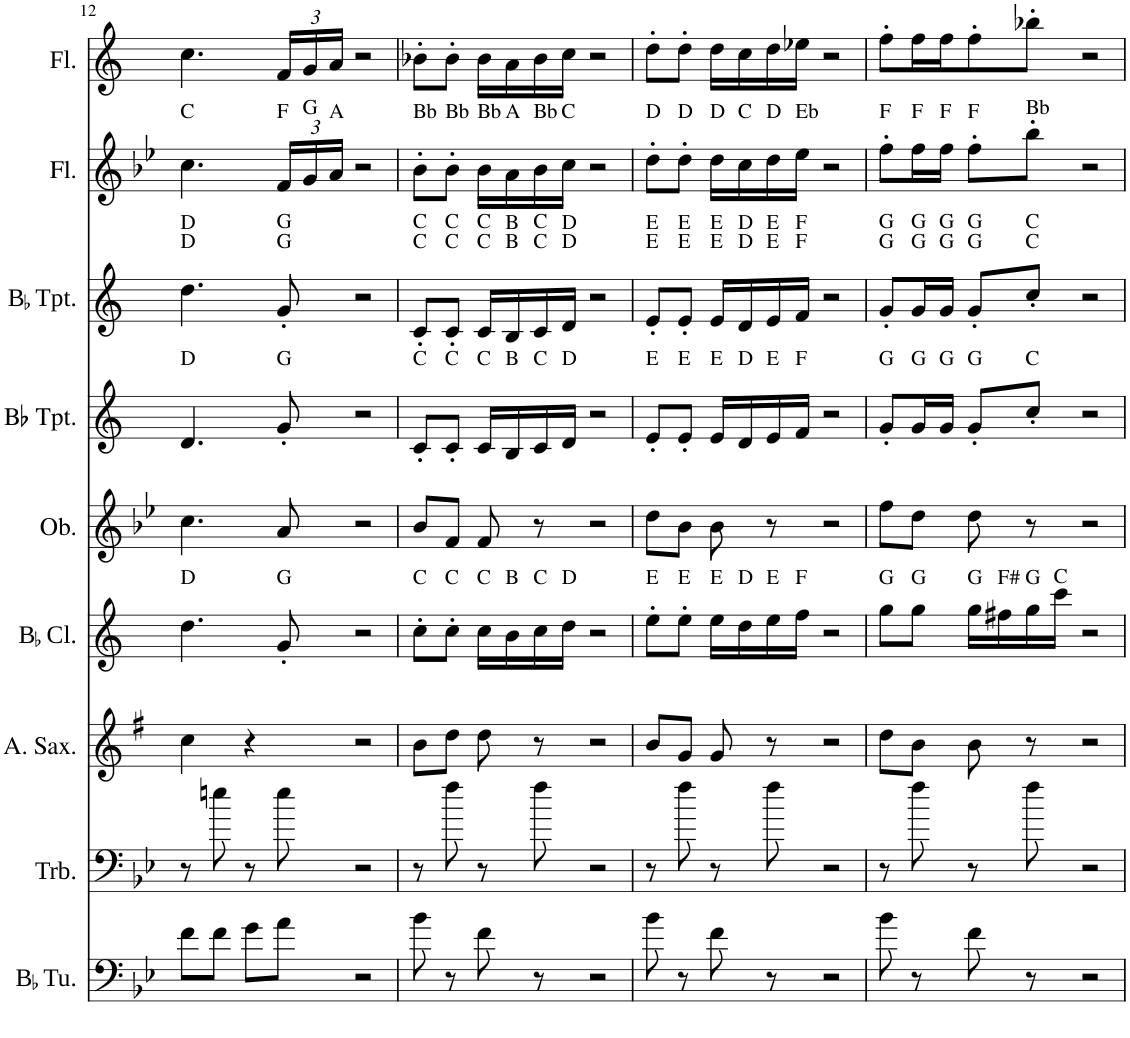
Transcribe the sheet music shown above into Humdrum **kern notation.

**kern	**kern	**kern	**kern	**kern	**kern	**kern	**kern	**kern
*part9	*part8	*part7	*part6	*part5	*part4	*part3	*part2	*part1
*staff9	*staff8	*staff7	*staff6	*staff5	*staff4	*staff3	*staff2	*staff1
*I"BaccidentalFlat Tuba	*I"Trombone	*I"Alto Saxophone	*I"BaccidentalFlat Clarinet	*I"Oboe	*I"Bb Trumpet	*I"BaccidentalFlat Trumpet	*I"Flute	*I"Flute
*I'BaccidentalFlat Tu.	*I'Trb.	*I'A. Sax.	*I'BaccidentalFlat Cl.	*I'Ob.	*I'Bb Tpt.	*I'BaccidentalFlat Tpt.	*I'Fl.	*I'Fl.
!!LO:PB:g=z
*clefF4	*clefF4	*clefG2	*clefG2	*clefG2	*clefG2	*clefG2	*clefG2	*clefG2
*	*	*Trd5c9	*Trd1c2	*	*Trd1c2	*Trd1c2	*	*
*k[b-e-]	*k[b-e-]	*k[f#]	*k[]	*k[b-e-]	*k[]	*k[]	*k[b-e-]	*k[]
*M2/4	*M2/4	*M2/4	*M2/4	*M2/4	*M2/4	*M2/4	*M2/4	*
=12	=12	=12	=12	=12	=12	=12	=12	=12
!	!	!	!	!	!	!	!LO:TX:a:t=C	!
!	!	!	!	!	!	!LO:TX:a:t=D	!	!
!	!	!	!	!	!	!LO:TX:a:t=D	!	!
!	!	!	!	!	!LO:TX:a:t=D	!	!	!
!	!	!	!LO:TX:a:t=D	!	!	!	!	!
8f\L	8r	4cc\	4.dd\	4.cc\	4.d/	4.dd\	4.cc\	4.cc\
8f\J	8een\	.	.	.	.	.	.	.
8g\L	8r	4r	.	.	.	.	.	.
*	*	*	*	*	*	*	*Xbrackettup	*Xbrackettup
!	!	!	!	!	!	!	!LO:TX:a:t=F	!
!	!	!	!	!	!	!LO:TX:a:t=G	!	!
!	!	!	!	!	!	!LO:TX:a:t=G	!	!
!	!	!	!	!	!LO:TX:a:t=G	!	!	!
!	!	!	!LO:TX:a:t=G	!	!	!	!	!
8a\J	8ee\	.	8g'/	8a/	8g'/	8g'/	24f/LL	24f/LL
!	!	!	!	!	!	!	!LO:TX:a:t=G	!
.	.	.	.	.	.	.	24g/	24g/
!	!	!	!	!	!	!	!LO:TX:a:t=A	!
.	.	.	.	.	.	.	24a/JJ	24a/JJ
2r	2r	2r	2r	2r	2r	2r	2r	2r
=13	=13	=13	=13	=13	=13	=13	=13	=13
!	!	!	!	!	!	!	!LO:TX:a:t=Bb	!
!	!	!	!	!	!	!LO:TX:a:t=C	!	!
!	!	!	!	!	!	!LO:TX:a:t=C	!	!
!	!	!	!	!	!LO:TX:a:t=C	!	!	!
!	!	!	!LO:TX:a:t=C	!	!	!	!	!
8b-\	8r	8b\L	8cc'\L	8b-/L	8c'/L	8c'/L	8b-'\L	8b-X'\L
!	!	!	!	!	!	!	!LO:TX:a:t=Bb	!
!	!	!	!	!	!	!LO:TX:a:t=C	!	!
!	!	!	!	!	!	!LO:TX:a:t=C	!	!
!	!	!	!	!	!LO:TX:a:t=C	!	!	!
!	!	!	!LO:TX:a:t=C	!	!	!	!	!
8r	8ff\	8dd\J	8cc'\J	8f/J	8c'/J	8c'/J	8b-'\J	8b-'\J
!	!	!	!	!	!	!	!LO:TX:a:t=Bb	!
!	!	!	!	!	!	!LO:TX:a:t=C	!	!
!	!	!	!	!	!	!LO:TX:a:t=C	!	!
!	!	!	!	!	!LO:TX:a:t=C	!	!	!
!	!	!	!LO:TX:a:t=C	!	!	!	!	!
8f\	8r	8dd\	16cc\LL	8f/	16c/LL	16c/LL	16b-\LL	16b-\LL
!	!	!	!	!	!	!	!LO:TX:a:t=A	!
!	!	!	!	!	!	!LO:TX:a:t=B	!	!
!	!	!	!	!	!	!LO:TX:a:t=B	!	!
!	!	!	!	!	!LO:TX:a:t=B	!	!	!
!	!	!	!LO:TX:a:t=B	!	!	!	!	!
.	.	.	16b\	.	16B/	16B/	16a\	16a\
!	!	!	!	!	!	!	!LO:TX:a:t=Bb	!
!	!	!	!	!	!	!LO:TX:a:t=C	!	!
!	!	!	!	!	!	!LO:TX:a:t=C	!	!
!	!	!	!	!	!LO:TX:a:t=C	!	!	!
!	!	!	!LO:TX:a:t=C	!	!	!	!	!
8r	8ff\	8r	16cc\	8r	16c/	16c/	16b-\	16b-\
!	!	!	!	!	!	!	!LO:TX:a:t=C	!
!	!	!	!	!	!	!LO:TX:a:t=D	!	!
!	!	!	!	!	!	!LO:TX:a:t=D	!	!
!	!	!	!	!	!LO:TX:a:t=D	!	!	!
!	!	!	!LO:TX:a:t=D	!	!	!	!	!
.	.	.	16dd\JJ	.	16d/JJ	16d/JJ	16cc\JJ	16cc\JJ
2r	2r	2r	2r	2r	2r	2r	2r	2r
=14	=14	=14	=14	=14	=14	=14	=14	=14
!	!	!	!	!	!	!	!LO:TX:a:t=D	!
!	!	!	!	!	!	!LO:TX:a:t=E	!	!
!	!	!	!	!	!	!LO:TX:a:t=E	!	!
!	!	!	!	!	!LO:TX:a:t=E	!	!	!
!	!	!	!LO:TX:a:t=E	!	!	!	!	!
8b-\	8r	8b/L	8ee'\L	8dd\L	8e'/L	8e'/L	8dd'\L	8dd'\L
!	!	!	!	!	!	!	!LO:TX:a:t=D	!
!	!	!	!	!	!	!LO:TX:a:t=E	!	!
!	!	!	!	!	!	!LO:TX:a:t=E	!	!
!	!	!	!	!	!LO:TX:a:t=E	!	!	!
!	!	!	!LO:TX:a:t=E	!	!	!	!	!
8r	8ff\	8g/J	8ee'\J	8b-\J	8e'/J	8e'/J	8dd'\J	8dd'\J
!	!	!	!	!	!	!	!LO:TX:a:t=D	!
!	!	!	!	!	!	!LO:TX:a:t=E	!	!
!	!	!	!	!	!	!LO:TX:a:t=E	!	!
!	!	!	!	!	!LO:TX:a:t=E	!	!	!
!	!	!	!LO:TX:a:t=E	!	!	!	!	!
8f\	8r	8g/	16ee\LL	8b-\	16e/LL	16e/LL	16dd\LL	16dd\LL
!	!	!	!	!	!	!	!LO:TX:a:t=C	!
!	!	!	!	!	!	!LO:TX:a:t=D	!	!
!	!	!	!	!	!	!LO:TX:a:t=D	!	!
!	!	!	!	!	!LO:TX:a:t=D	!	!	!
!	!	!	!LO:TX:a:t=D	!	!	!	!	!
.	.	.	16dd\	.	16d/	16d/	16cc\	16cc\
!	!	!	!	!	!	!	!LO:TX:a:t=D	!
!	!	!	!	!	!	!LO:TX:a:t=E	!	!
!	!	!	!	!	!	!LO:TX:a:t=E	!	!
!	!	!	!	!	!LO:TX:a:t=E	!	!	!
!	!	!	!LO:TX:a:t=E	!	!	!	!	!
8r	8ff\	8r	16ee\	8r	16e/	16e/	16dd\	16dd\
!	!	!	!	!	!	!	!LO:TX:a:t=Eb	!
!	!	!	!	!	!	!LO:TX:a:t=F	!	!
!	!	!	!	!	!	!LO:TX:a:t=F	!	!
!	!	!	!	!	!LO:TX:a:t=F	!	!	!
!	!	!	!LO:TX:a:t=F	!	!	!	!	!
.	.	.	16ff\JJ	.	16f/JJ	16f/JJ	16ee-\JJ	16ee-X\JJ
2r	2r	2r	2r	2r	2r	2r	2r	2r
=15	=15	=15	=15	=15	=15	=15	=15	=15
!	!	!	!	!	!	!	!LO:TX:a:t=F	!
!	!	!	!	!	!	!LO:TX:a:t=G	!	!
!	!	!	!	!	!	!LO:TX:a:t=G	!	!
!	!	!	!	!	!LO:TX:a:t=G	!	!	!
!	!	!	!LO:TX:a:t=G	!	!	!	!	!
8b-\	8r	8dd\L	8gg\L	8ff\L	8g'/L	8g'/L	8ff'\L	8ff'\L
!	!	!	!	!	!	!	!LO:TX:a:t=F	!
!	!	!	!	!	!	!LO:TX:a:t=G	!	!
!	!	!	!	!	!	!LO:TX:a:t=G	!	!
!	!	!	!	!	!LO:TX:a:t=G	!	!	!
!	!	!	!LO:TX:a:t=G	!	!	!	!	!
8r	8ff\	8b\J	8gg\J	8dd\J	16g/L	16g/L	16ff\L	16ff\L
!	!	!	!	!	!	!	!LO:TX:a:t=F	!
!	!	!	!	!	!	!LO:TX:a:t=G	!	!
!	!	!	!	!	!	!LO:TX:a:t=G	!	!
!	!	!	!	!	!LO:TX:a:t=G	!	!	!
.	.	.	.	.	16g/JJ	16g/JJ	16ff\JJ	16ff\J
!	!	!	!	!	!	!	!LO:TX:a:t=F	!
!	!	!	!	!	!	!LO:TX:a:t=G	!	!
!	!	!	!	!	!	!LO:TX:a:t=G	!	!
!	!	!	!	!	!LO:TX:a:t=G	!	!	!
!	!	!	!LO:TX:a:t=G	!	!	!	!	!
8f\	8r	8b\	16gg\LL	8dd\	8g'/L	8g'/L	8ff'\L	8ff'\
!	!	!	!LO:TX:a:t=F#	!	!	!	!	!
.	.	.	16ff#X\	.	.	.	.	.
!	!	!	!	!	!	!	!LO:TX:a:t=Bb	!
!	!	!	!	!	!	!LO:TX:a:t=C	!	!
!	!	!	!	!	!	!LO:TX:a:t=C	!	!
!	!	!	!	!	!LO:TX:a:t=C	!	!	!
!	!	!	!LO:TX:a:t=G	!	!	!	!	!
8r	8ff\	8r	16gg\	8r	8cc'/J	8cc'/J	8bb-'\J	8bb-X'\J
!	!	!	!LO:TX:a:t=C	!	!	!	!	!
.	.	.	16ccc\JJ	.	.	.	.	.
2r	2r	2r	2r	2r	2r	2r	2r	2r
=	=	=	=	=	=	=	=	=
*-	*-	*-	*-	*-	*-	*-	*-	*-
